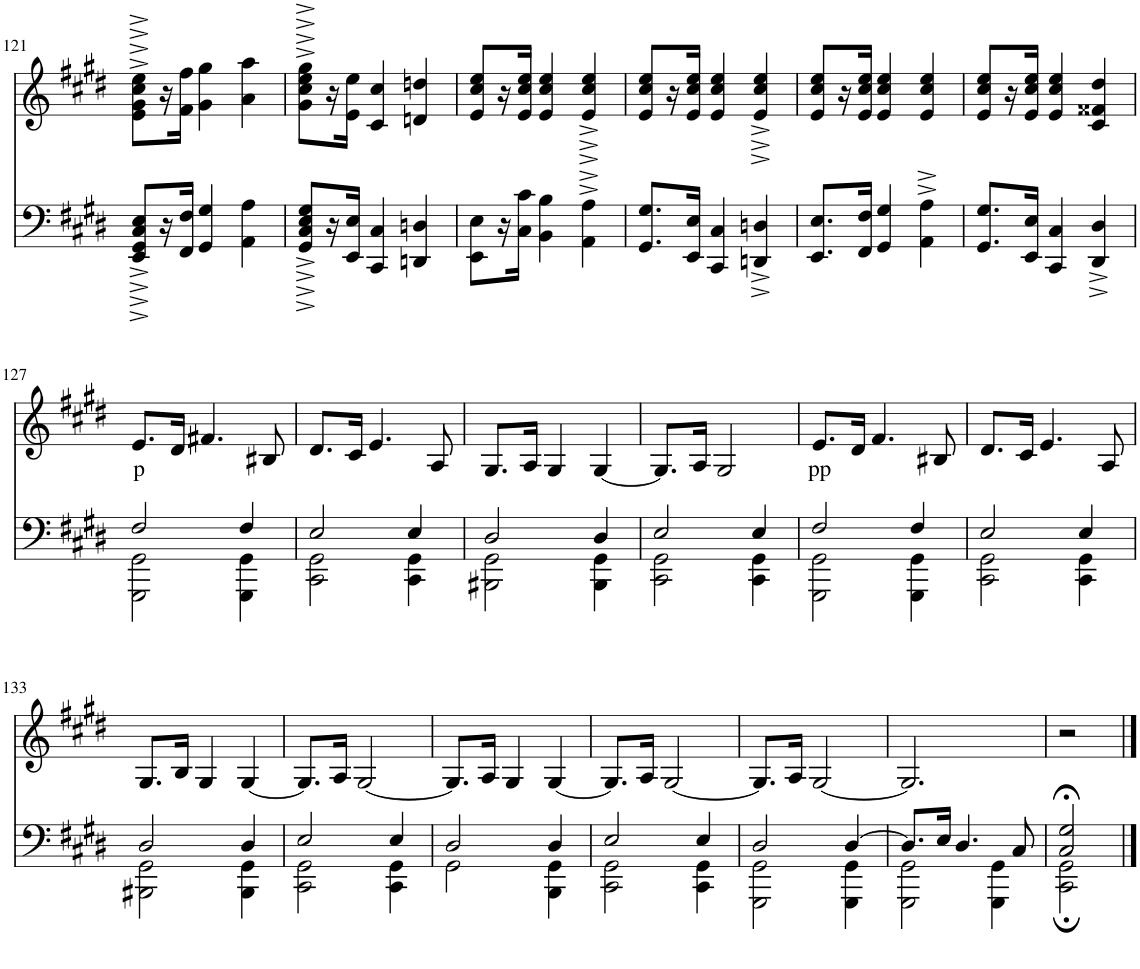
**kern	**kern	**text
*part2	*part1	*part1
*staff2	*staff1	*staff1
*I"Piano	*I"Piano	*
*I'Pno	*I'Pno	*
!!LO:PB:g=z
*clefF4	*clefG2	*
*k[f#c#g#d#]	*k[f#c#g#d#]	*
*c#:	*c#:	*
*M3/4	*M3/4	*
=121	=121	=121
8EE/^ 8GG#/^ 8C#/^ 8E/^L	8e\^ 8g#\^ 8cc#\^ 8ee\^L	.
16r	16r	.
16FF#/ 16F#/JJ	16f#\ 16ff#\JJ	.
4GG#/ 4G#/	4g#\ 4gg#\	.
4AA\ 4A\	4a\ 4aa\	.
=122	=122	=122
8GG#/^ 8C#/^ 8E/^ 8G#/^L	8g#\^ 8cc#\^ 8ee\^ 8gg#\^L	.
16r	16r	.
16EE/ 16E/JJ	16e\ 16ee\JJ	.
4CC#/ 4C#/	4c#/ 4cc#/	.
4DDn/ 4Dn/	4dn/ 4ddn/	.
=123	=123	=123
8EE\ 8E\L	8e/ 8cc#/ 8ee/L	.
16r	16r	.
16C#\ 16c#\JJ	16e/ 16cc#/ 16ee/JJ	.
4BB\ 4B\	4e/ 4cc#/ 4ee/	.
4AA\^ 4A\^	4e/^ 4cc#/^ 4ee/^	.
=124	=124	=124
8.GG#/ 8.G#/L	8e/ 8cc#/ 8ee/L	.
.	16r	.
16EE/ 16E/Jk	16e/ 16cc#/ 16ee/JJ	.
4CC#/ 4C#/	4e/ 4cc#/ 4ee/	.
4DDn/^ 4Dn/^	4e/^ 4cc#/^ 4ee/^	.
=125	=125	=125
8.EE/ 8.E/L	8e/ 8cc#/ 8ee/L	.
.	16r	.
16FF#/ 16F#/Jk	16e/ 16cc#/ 16ee/JJ	.
4GG#/ 4G#/	4e/ 4cc#/ 4ee/	.
4AA\^ 4A\^	4e/ 4cc#/ 4ee/	.
=126	=126	=126
8.GG#/ 8.G#/L	8e/ 8cc#/ 8ee/L	.
.	16r	.
16EE/ 16E/Jk	16e/ 16cc#/ 16ee/JJ	.
4CC#/ 4C#/	4e/ 4cc#/ 4ee/	.
4DD#/^ 4D#/^	4c#/ 4f##X/ 4dd#/	.
!!LO:LB:g=z
=127	=127	=127
*^	*	*
!	!	!	!LO:LY:b
2F#/	2GGG#\ 2GG#\	8.e/L	p
.	.	16d#/Jk	.
.	.	4.f#X/	.
4F#/	4GGG#\ 4GG#\	.	.
.	.	8B#X/	.
=128	=128	=128	=128
2E/	2CC#\ 2GG#\	8.d#/L	.
.	.	16c#/Jk	.
.	.	4.e/	.
4E/	4CC#\ 4GG#\	.	.
.	.	8A/	.
=129	=129	=129	=129
2D#/	2BBB#X\ 2GG#\	8.G#/L	.
.	.	16A/Jk	.
.	.	4G#/	.
4D#/	4BBB#\ 4GG#\	[4G#/	.
=130	=130	=130	=130
2E/	2CC#\ 2GG#\	8.G#/L]	.
.	.	16A/Jk	.
.	.	2G#/	.
4E/	4CC#\ 4GG#\	.	.
=131	=131	=131	=131
!	!	!	!LO:LY:b
2F#/	2GGG#\ 2GG#\	8.e/L	pp
.	.	16d#/Jk	.
.	.	4.f#/	.
4F#/	4GGG#\ 4GG#\	.	.
.	.	8B#X/	.
=132	=132	=132	=132
2E/	2CC#\ 2GG#\	8.d#/L	.
.	.	16c#/Jk	.
.	.	4.e/	.
4E/	4CC#\ 4GG#\	.	.
.	.	8A/	.
!!LO:LB:g=z
=133	=133	=133	=133
2D#/	2BBB#X\ 2GG#\	8.G#/L	.
.	.	16B/Jk	.
.	.	4G#/	.
4D#/	4BBB#\ 4GG#\	[4G#/	.
=134	=134	=134	=134
2E/	2CC#\ 2GG#\	8.G#/L]	.
.	.	16A/Jk	.
.	.	[2G#/	.
4E/	4CC#\ 4GG#\	.	.
=135	=135	=135	=135
2D#/	2GG#\	8.G#/L]	.
.	.	16A/Jk	.
.	.	4G#/	.
4D#/	4BBB\ 4GG#\	[4G#/	.
=136	=136	=136	=136
2E/	2CC#\ 2GG#\	8.G#/L]	.
.	.	16A/Jk	.
.	.	[2G#/	.
4E/	4CC#\ 4GG#\	.	.
=137	=137	=137	=137
2D#/	2GGG#\ 2GG#\	8.G#/L]	.
.	.	16A/Jk	.
.	.	[2G#/	.
[4D#/	4GGG#\ 4GG#\	.	.
=138	=138	=138	=138
8.D#/L]	2GGG#\ 2GG#\	2.G#/]	.
16E/Jk	.	.	.
4.D#/	.	.	.
.	4GGG#\ 4GG#\	.	.
8C#/	.	.	.
=139	=139	=139	=139
2C#/;< 2G#/;<	2CC#\; 2GG#\;	2r	.
*v	*v	*	*
==	==	==
*-	*-	*-
